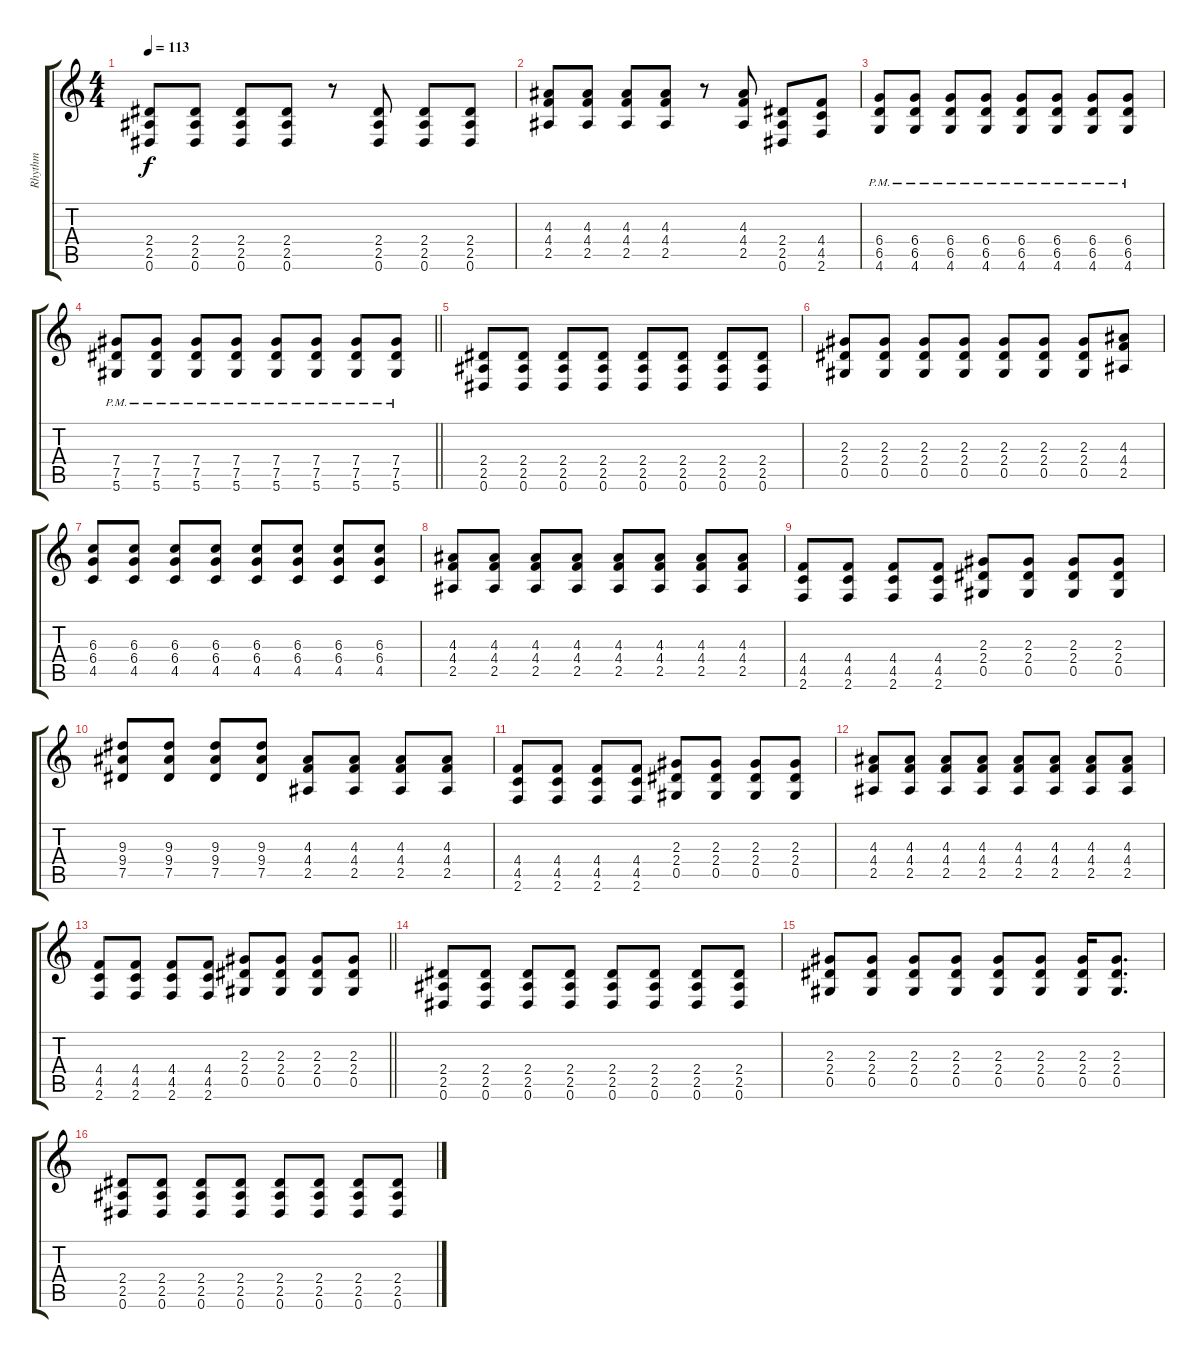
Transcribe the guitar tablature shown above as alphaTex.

\track ("Rhythm" "Rhythm") {instrument distortionguitar}
\staff {score tabs}
\tuning (Eb4 Bb3 Gb3 Db3 Ab2 Eb2) {hide}
\ts (4 4)
\tempo 113
\clef g2
\ks c
(2.4 2.5 0.6).8{dy f} (2.4 2.5 0.6).8 (2.4 2.5 0.6).8 (2.4 2.5 0.6).8 r.8 (2.4 2.5 0.6).8 (2.4 2.5 0.6).8 (2.4 2.5 0.6).8 |
(4.3 4.4 2.5).8 (4.3 4.4 2.5).8 (4.3 4.4 2.5).8 (4.3 4.4 2.5).8 r.8 (4.3 4.4 2.5).8 (2.4 2.5 0.6).8 (4.4 4.5 2.6).8 |
(6.4{pm} 6.5{pm} 4.6{pm}).8 (6.4{pm} 6.5{pm} 4.6{pm}).8 (6.4{pm} 6.5{pm} 4.6{pm}).8 (6.4{pm} 6.5{pm} 4.6{pm}).8 (6.4{pm} 6.5{pm} 4.6{pm}).8 (6.4{pm} 6.5{pm} 4.6{pm}).8 (6.4{pm} 6.5{pm} 4.6{pm}).8 (6.4{pm} 6.5{pm} 4.6{pm}).8 |
\barLineRight lightlight
(7.4{pm} 7.5{pm} 5.6{pm}).8 (7.4{pm} 7.5{pm} 5.6{pm}).8 (7.4{pm} 7.5{pm} 5.6{pm}).8 (7.4{pm} 7.5{pm} 5.6{pm}).8 (7.4{pm} 7.5{pm} 5.6{pm}).8 (7.4{pm} 7.5{pm} 5.6{pm}).8 (7.4{pm} 7.5{pm} 5.6{pm}).8 (7.4{pm} 7.5{pm} 5.6{pm}).8 |
\section ("" "")
(2.4 2.5 0.6).8 (2.4 2.5 0.6).8 (2.4 2.5 0.6).8 (2.4 2.5 0.6).8 (2.4 2.5 0.6).8 (2.4 2.5 0.6).8 (2.4 2.5 0.6).8 (2.4 2.5 0.6).8 |
(2.3 2.4 0.5).8 (2.3 2.4 0.5).8 (2.3 2.4 0.5).8 (2.3 2.4 0.5).8 (2.3 2.4 0.5).8 (2.3 2.4 0.5).8 (2.3 2.4 0.5).8 (4.3 4.4 2.5).8 |
(6.3 6.4 4.5).8 (6.3 6.4 4.5).8 (6.3 6.4 4.5).8 (6.3 6.4 4.5).8 (6.3 6.4 4.5).8 (6.3 6.4 4.5).8 (6.3 6.4 4.5).8 (6.3 6.4 4.5).8 |
(4.3 4.4 2.5).8 (4.3 4.4 2.5).8 (4.3 4.4 2.5).8 (4.3 4.4 2.5).8 (4.3 4.4 2.5).8 (4.3 4.4 2.5).8 (4.3 4.4 2.5).8 (4.3 4.4 2.5).8 |
(4.4 4.5 2.6).8 (4.4 4.5 2.6).8 (4.4 4.5 2.6).8 (4.4 4.5 2.6).8 (2.3 2.4 0.5).8 (2.3 2.4 0.5).8 (2.3 2.4 0.5).8 (2.3 2.4 0.5).8 |
(9.3 9.4 7.5).8 (9.3 9.4 7.5).8 (9.3 9.4 7.5).8 (9.3 9.4 7.5).8 (4.3 4.4 2.5).8 (4.3 4.4 2.5).8 (4.3 4.4 2.5).8 (4.3 4.4 2.5).8 |
(4.4 4.5 2.6).8 (4.4 4.5 2.6).8 (4.4 4.5 2.6).8 (4.4 4.5 2.6).8 (2.3 2.4 0.5).8 (2.3 2.4 0.5).8 (2.3 2.4 0.5).8 (2.3 2.4 0.5).8 |
(4.3 4.4 2.5).8 (4.3 4.4 2.5).8 (4.3 4.4 2.5).8 (4.3 4.4 2.5).8 (4.3 4.4 2.5).8 (4.3 4.4 2.5).8 (4.3 4.4 2.5).8 (4.3 4.4 2.5).8 |
\barLineRight lightlight
(4.4 4.5 2.6).8 (4.4 4.5 2.6).8 (4.4 4.5 2.6).8 (4.4 4.5 2.6).8 (2.3 2.4 0.5).8 (2.3 2.4 0.5).8 (2.3 2.4 0.5).8 (2.3 2.4 0.5).8 |
(2.4 2.5 0.6).8 (2.4 2.5 0.6).8 (2.4 2.5 0.6).8 (2.4 2.5 0.6).8 (2.4 2.5 0.6).8 (2.4 2.5 0.6).8 (2.4 2.5 0.6).8 (2.4 2.5 0.6).8 |
(2.3 2.4 0.5).8 (2.3 2.4 0.5).8 (2.3 2.4 0.5).8 (2.3 2.4 0.5).8 (2.3 2.4 0.5).8 (2.3 2.4 0.5).8 (2.3 2.4 0.5).16 (2.3 2.4 0.5).8{d} |
(2.4 2.5 0.6).8 (2.4 2.5 0.6).8 (2.4 2.5 0.6).8 (2.4 2.5 0.6).8 (2.4 2.5 0.6).8 (2.4 2.5 0.6).8 (2.4 2.5 0.6).8 (2.4 2.5 0.6).8
